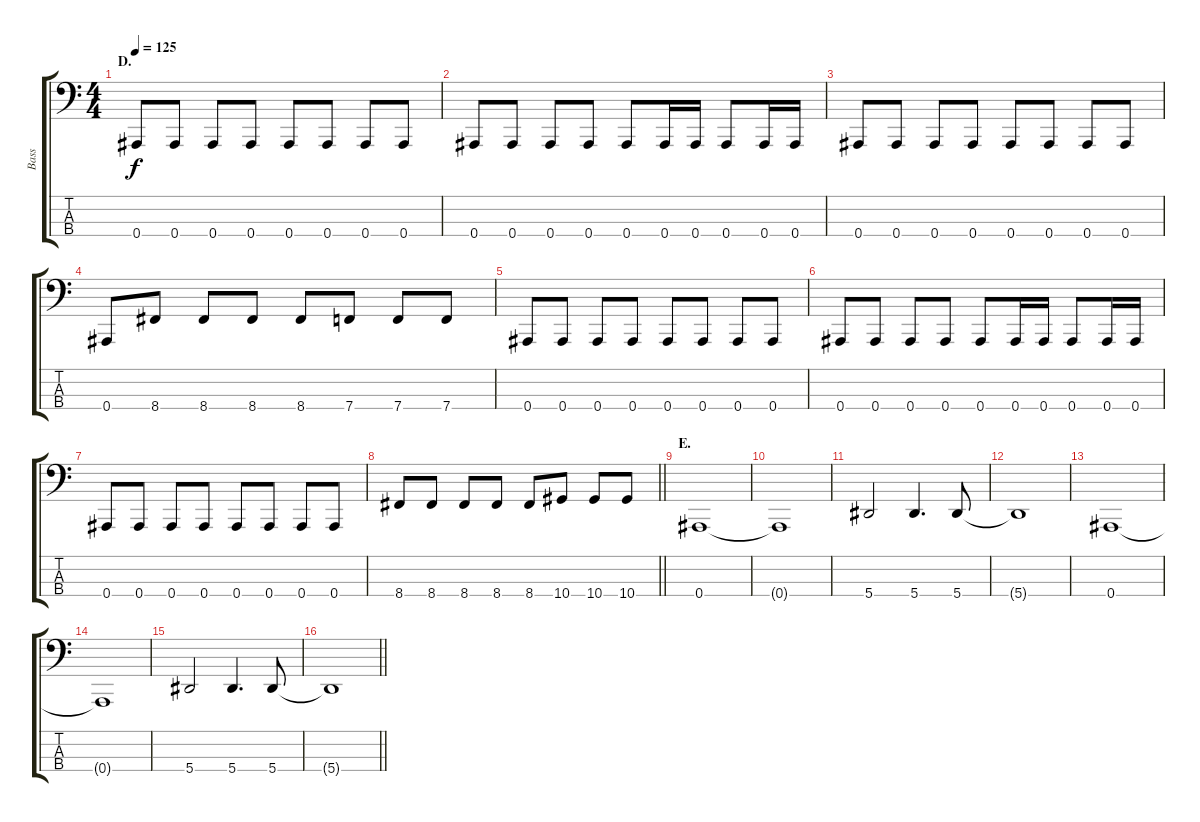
\track ("Bass" "Bass") {instrument electricbasspick}
\staff {score tabs}
\tuning (Eb2 Bb1 F1 Bb0) {hide}
\ts (4 4)
\section ("" "D.")
\tempo 125
\clef f4
\ks c
0.4.8{dy f} 0.4.8 0.4.8 0.4.8 0.4.8 0.4.8 0.4.8 0.4.8 |
0.4.8 0.4.8 0.4.8 0.4.8 0.4.8 0.4.16 0.4.16 0.4.8 0.4.16 0.4.16 |
0.4.8 0.4.8 0.4.8 0.4.8 0.4.8 0.4.8 0.4.8 0.4.8 |
0.4.8 8.4.8 8.4.8 8.4.8 8.4.8 7.4.8 7.4.8 7.4.8 |
0.4.8 0.4.8 0.4.8 0.4.8 0.4.8 0.4.8 0.4.8 0.4.8 |
0.4.8 0.4.8 0.4.8 0.4.8 0.4.8 0.4.16 0.4.16 0.4.8 0.4.16 0.4.16 |
0.4.8 0.4.8 0.4.8 0.4.8 0.4.8 0.4.8 0.4.8 0.4.8 |
\barLineRight lightlight
8.4.8 8.4.8 8.4.8 8.4.8 8.4.8 10.4.8 10.4.8 10.4.8 |
\section ("" "E.")
0.4.1 |
0.4{t}.1 |
5.4.2 5.4.4{d} 5.4.8 |
5.4{t}.1 |
0.4.1 |
0.4{t}.1 |
5.4.2 5.4.4{d} 5.4.8 |
\barLineRight lightlight
5.4{t}.1
